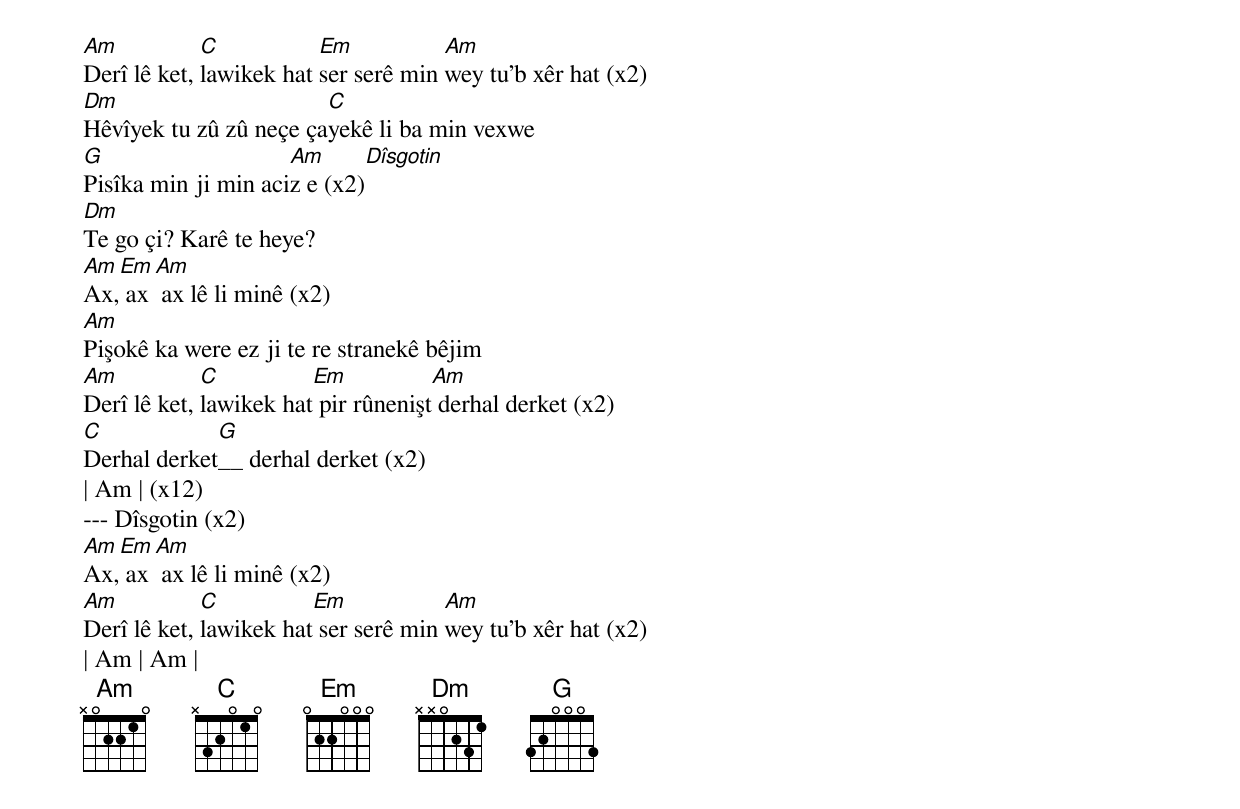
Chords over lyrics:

Am           C           Em           Am
Derî lê ket, lawikek hat ser serê min wey tu’b xêr hat (x2)
Dm                      C
Hêvîyek tu zû zû neçe çayekê li ba min vexwe
G                    Am                                     Dîsgotin
Pisîka min ji min aciz e (x2)
Dm
Te go çi? Karê te heye?
Am Em Am
Ax, ax ax lê li minê (x2)
Am
Pişokê ka were ez ji te re stranekê bêjim
Am           C          Em           Am
Derî lê ket, lawikek hat pir rûnenişt derhal derket (x2)
C            G
Derhal derket__ derhal derket (x2)
| Am | (x12)
--- Dîsgotin (x2)
Am Em Am
Ax, ax ax lê li minê (x2)
Am           C          Em            Am
Derî lê ket, lawikek hat ser serê min wey tu’b xêr hat (x2)
| Am | Am |
